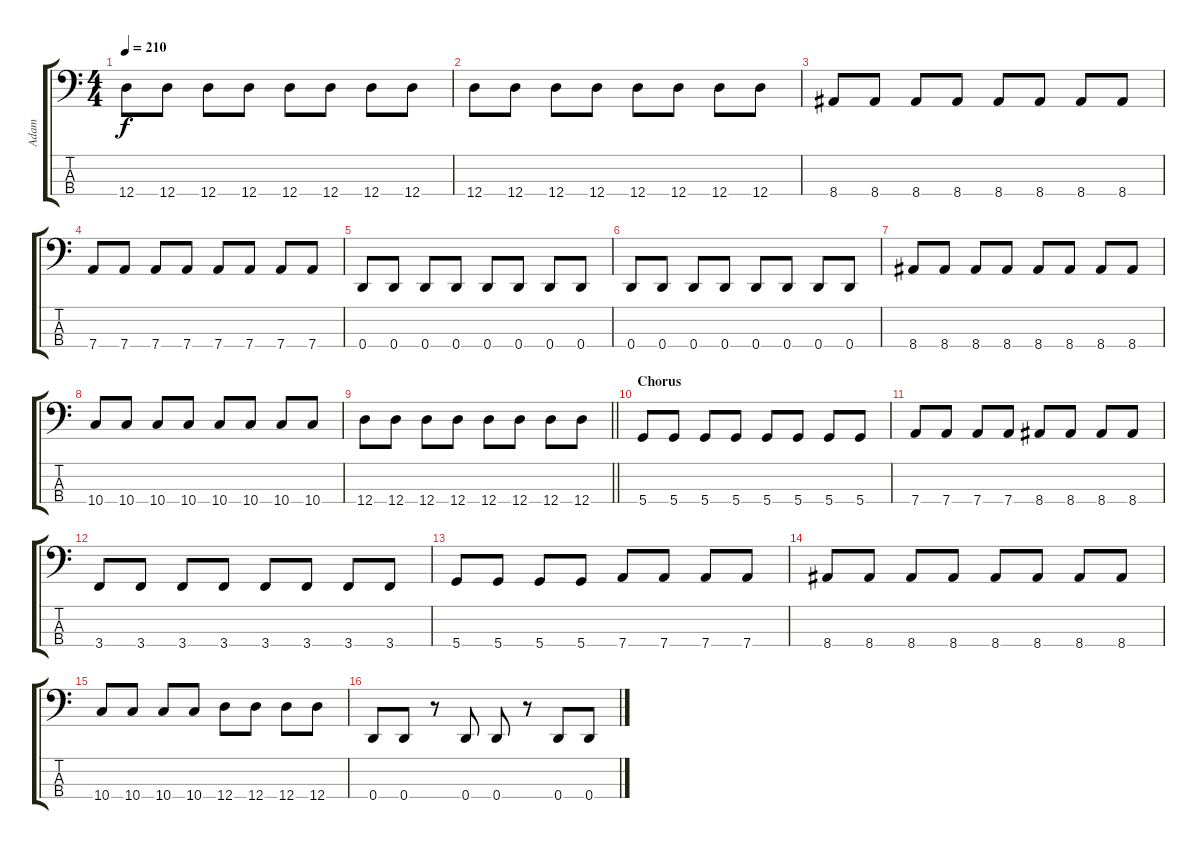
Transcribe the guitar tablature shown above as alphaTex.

\track ("Adam" "Adam") {instrument electricbasspick}
\staff {score tabs}
\tuning (G2 D2 A1 D1) {hide}
\ts (4 4)
\tempo 210
\clef f4
\ks c
12.4.8{dy f} 12.4.8 12.4.8 12.4.8 12.4.8 12.4.8 12.4.8 12.4.8 |
12.4.8 12.4.8 12.4.8 12.4.8 12.4.8 12.4.8 12.4.8 12.4.8 |
8.4.8 8.4.8 8.4.8 8.4.8 8.4.8 8.4.8 8.4.8 8.4.8 |
7.4.8 7.4.8 7.4.8 7.4.8 7.4.8 7.4.8 7.4.8 7.4.8 |
0.4.8 0.4.8 0.4.8 0.4.8 0.4.8 0.4.8 0.4.8 0.4.8 |
0.4.8 0.4.8 0.4.8 0.4.8 0.4.8 0.4.8 0.4.8 0.4.8 |
8.4.8 8.4.8 8.4.8 8.4.8 8.4.8 8.4.8 8.4.8 8.4.8 |
10.4.8 10.4.8 10.4.8 10.4.8 10.4.8 10.4.8 10.4.8 10.4.8 |
\barLineRight lightlight
12.4.8 12.4.8 12.4.8 12.4.8 12.4.8 12.4.8 12.4.8 12.4.8 |
\section ("" "Chorus")
5.4.8 5.4.8 5.4.8 5.4.8 5.4.8 5.4.8 5.4.8 5.4.8 |
7.4.8 7.4.8 7.4.8 7.4.8 8.4.8 8.4.8 8.4.8 8.4.8 |
3.4.8 3.4.8 3.4.8 3.4.8 3.4.8 3.4.8 3.4.8 3.4.8 |
5.4.8 5.4.8 5.4.8 5.4.8 7.4.8 7.4.8 7.4.8 7.4.8 |
8.4.8 8.4.8 8.4.8 8.4.8 8.4.8 8.4.8 8.4.8 8.4.8 |
10.4.8 10.4.8 10.4.8 10.4.8 12.4.8 12.4.8 12.4.8 12.4.8 |
0.4.8 0.4.8 r.8 0.4.8 0.4.8 r.8 0.4.8 0.4.8
